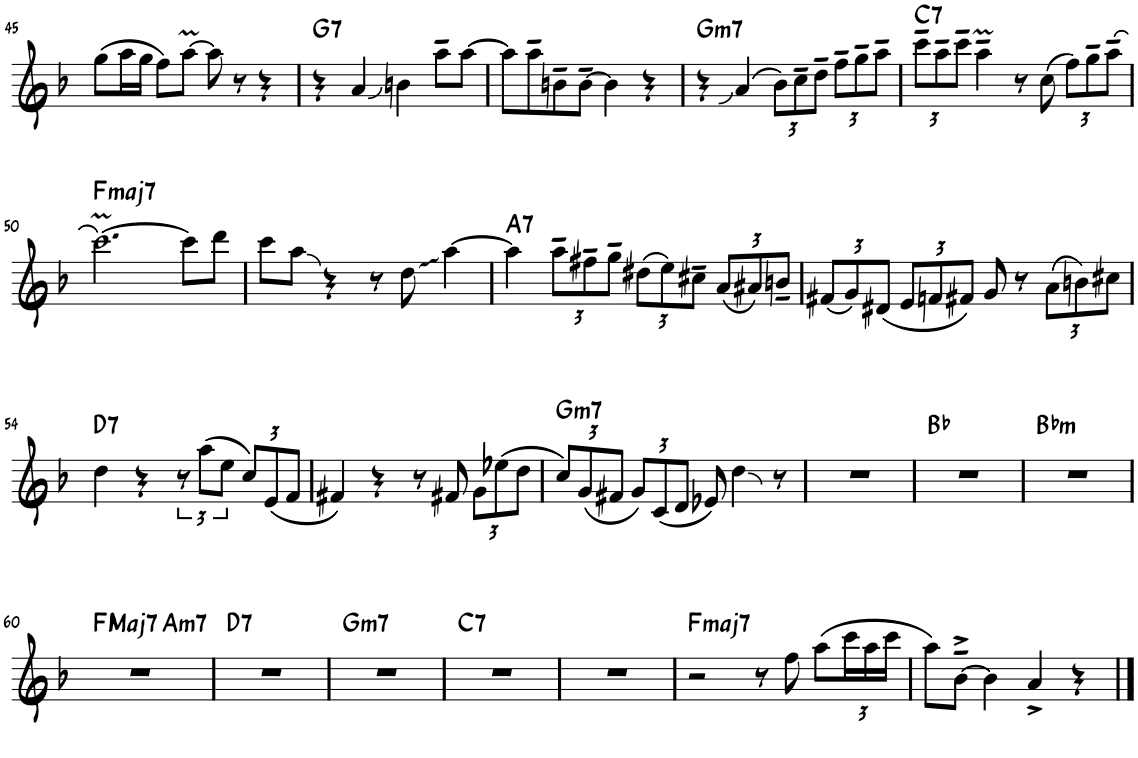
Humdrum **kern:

**kern	**harte
*part1	*part1
*staff1	*
*I"Alto Saxophone	*
*I'A. Sax.	*
!!LO:PB:g=z
*clefG2	*
*Trd5c9	*
*k[b-]	*
*M4/4	*
=45	=45
(8gg\L	.
16aa\L	.
16gg\JJ	.
8ff\L)	.
[8aam\J	.
8aa\]	.
8r	.
4r	.
=46	=46
!	!LO:H:kt=7
4r	G:7
4a/	.
4bn\	.
8aa~\L	.
[8aa\J	.
=47	=47
8aa\L]	.
8aa~\	.
8bn~\	.
[8b~\J	.
4b\]	.
4r	.
=48	=48
!	!LO:H:kt=m7
4r	G:min7
(4a/	.
*Xbrackettup	*
12b-\L)	.
12cc~\	.
12dd~\J	.
12ff~\L	.
12gg~\	.
12aa~\J	.
=49	=49
!	!LO:H:kt=7
12ccc~\L	C:7
12aa~\	.
12ccc~\J	.
4aam~\	.
8r	.
(8cc\	.
12ff\L)	.
12gg~\	.
(12aa~\J	.
!!LO:LB:g=z
=50	=50
!	!LO:H:kt=maj7
[2.cccM\)	F:maj7
8ccc\L]	.
8ddd\J	.
=51	=51
8ccc\L	.
8aa\J	.
4r	.
8r	.
8dd\	.
[4aa\	.
=52	=52
!	!LO:H:kt=7
4aa\]	A:7
12aa~\L	.
12ff#X~\	.
12gg~\J	.
(12dd#X\L	.
12ee\)	.
12cc#X~\J	.
(12a/L	.
12a#X/)	.
12bn~/J	.
=53	=53
(12f#X/L	.
12g/)	.
(12d#X/J	.
12e/L	.
12fn/	.
12f#X/J)	.
8g/	.
8r	.
(12a\L	.
12bn\)	.
12cc#X\J	.
!!LO:LB:g=z
=54	=54
!	!LO:H:kt=7
4dd\	D:7
4r	.
*brackettup	*
12r	.
(12aa\L	.
12ee\J	.
*Xbrackettup	*
12cc/L)	.
(12e/	.
12f/J	.
=55	=55
4f#X/)	.
4r	.
8r	.
8f#X/	.
12g\L	.
(12ee-X\	.
12dd\J	.
=56	=56
!	!LO:H:kt=m7
12cc/L)	G:min7
(12g/	.
12f#X/J	.
12g/L)	.
(12c/	.
12d/J	.
8e-X/)	.
4dd\	.
8r	.
=57	=57
1r	.
=58	=58
1r	Bb:maj
=59	=59
!	!LO:H:kt=m
1r	Bb:min
!!LO:LB:g=z
=60	=60
!	!LO:H:kt=Maj7
*^	*
1r	2ryy	F:maj7
!	!	!LO:H:kt=m7
.	2ryy	A:min7
=61	=61	=61
!	!	!LO:H:kt=7
*v	*v	*
1r	D:7
=62	=62
!	!LO:H:kt=m7
1r	G:min7
=63	=63
!	!LO:H:kt=7
1r	C:7
=64	=64
1r	.
=65	=65
!	!LO:H:kt=maj7
2r	F:maj7
8r	.
8ff\	.
(8aa\L	.
24ccc\L	.
24aa\	.
24ccc\JJ	.
=66	=66
8aa\L)	.
[8b-~^\J	.
4b-\]	.
4a^/	.
4r	.
==	==
*-	*-
